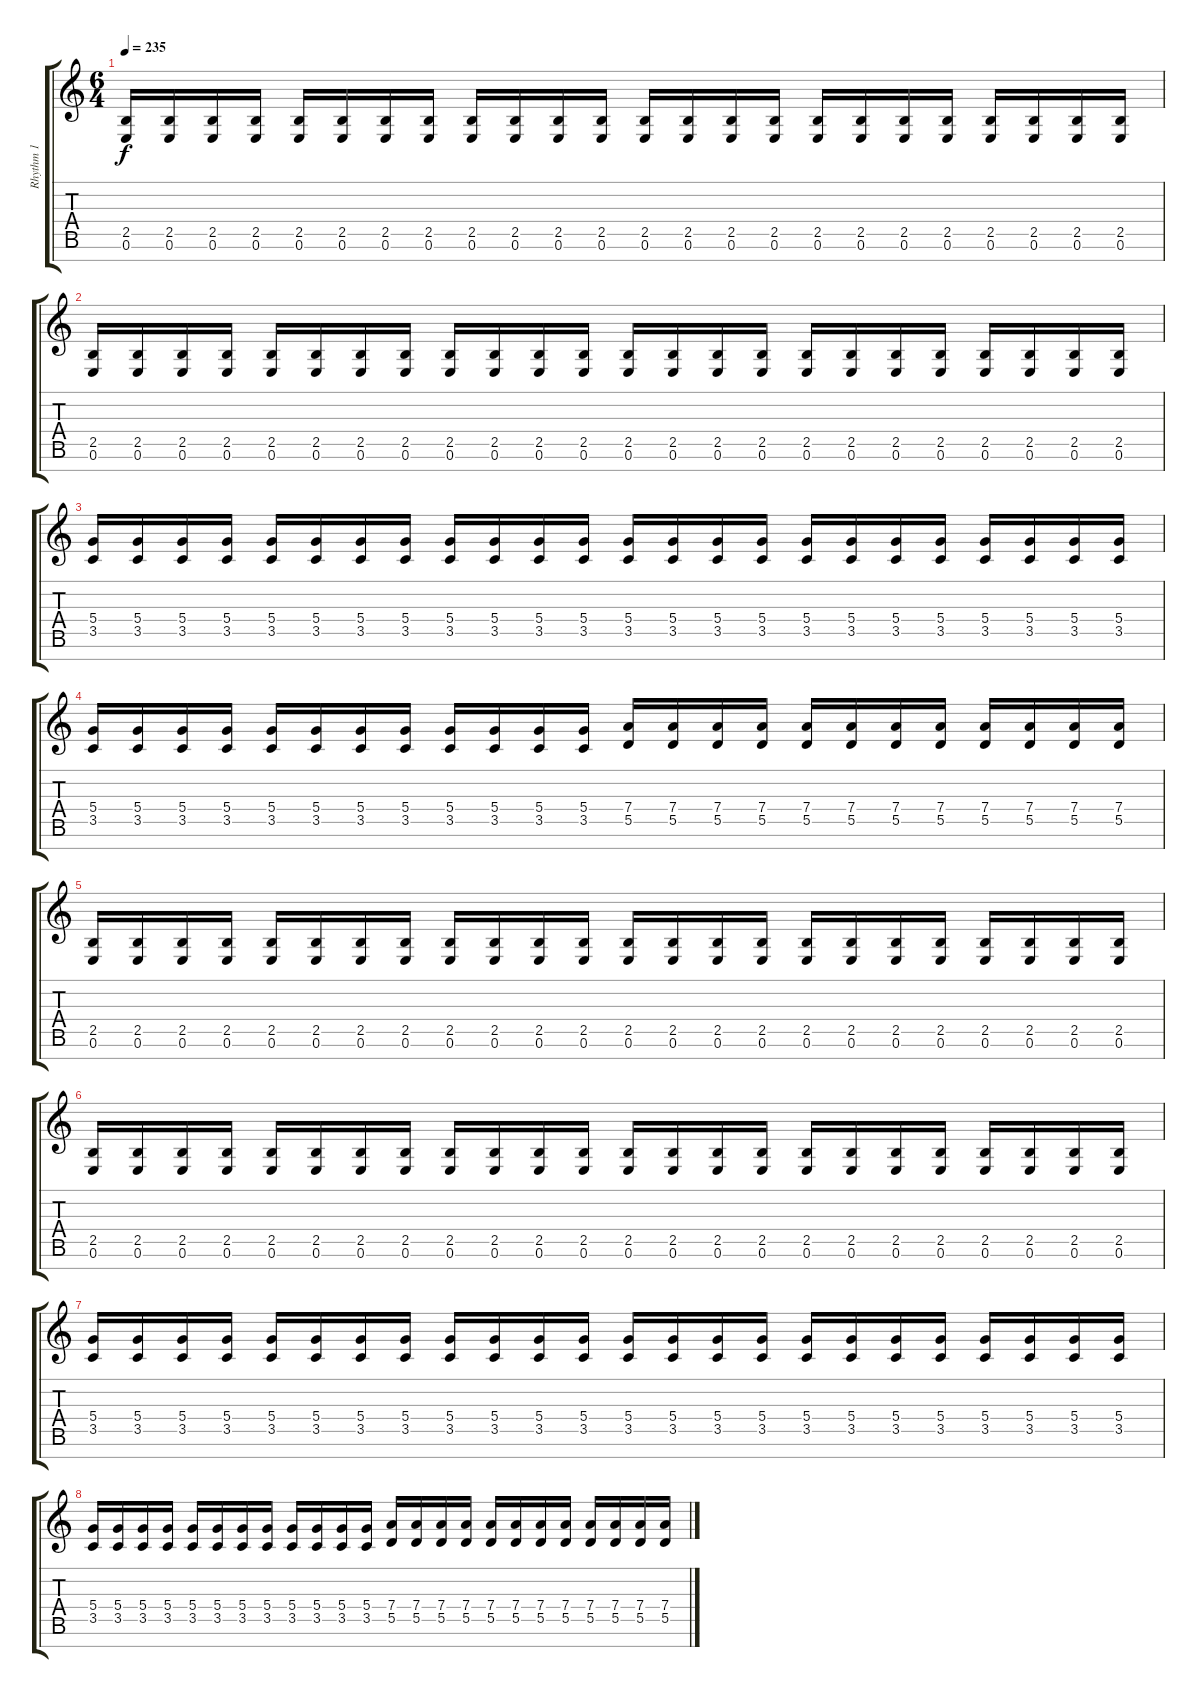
\track ("Rhythm 1" "Rhythm 1") {instrument distortionguitar}
\staff {score tabs}
\tuning (E4 B3 G3 D3 A2 E2 B1) {hide}
\ts (6 4)
\tempo 235
\clef g2
\ks c
(2.5 0.6).16{dy f} (2.5 0.6).16 (2.5 0.6).16 (2.5 0.6).16 (2.5 0.6).16 (2.5 0.6).16 (2.5 0.6).16 (2.5 0.6).16 (2.5 0.6).16 (2.5 0.6).16 (2.5 0.6).16 (2.5 0.6).16 (2.5 0.6).16 (2.5 0.6).16 (2.5 0.6).16 (2.5 0.6).16 (2.5 0.6).16 (2.5 0.6).16 (2.5 0.6).16 (2.5 0.6).16 (2.5 0.6).16 (2.5 0.6).16 (2.5 0.6).16 (2.5 0.6).16 |
(2.5 0.6).16 (2.5 0.6).16 (2.5 0.6).16 (2.5 0.6).16 (2.5 0.6).16 (2.5 0.6).16 (2.5 0.6).16 (2.5 0.6).16 (2.5 0.6).16 (2.5 0.6).16 (2.5 0.6).16 (2.5 0.6).16 (2.5 0.6).16 (2.5 0.6).16 (2.5 0.6).16 (2.5 0.6).16 (2.5 0.6).16 (2.5 0.6).16 (2.5 0.6).16 (2.5 0.6).16 (2.5 0.6).16 (2.5 0.6).16 (2.5 0.6).16 (2.5 0.6).16 |
(5.4 3.5).16 (5.4 3.5).16 (5.4 3.5).16 (5.4 3.5).16 (5.4 3.5).16 (5.4 3.5).16 (5.4 3.5).16 (5.4 3.5).16 (5.4 3.5).16 (5.4 3.5).16 (5.4 3.5).16 (5.4 3.5).16 (5.4 3.5).16 (5.4 3.5).16 (5.4 3.5).16 (5.4 3.5).16 (5.4 3.5).16 (5.4 3.5).16 (5.4 3.5).16 (5.4 3.5).16 (5.4 3.5).16 (5.4 3.5).16 (5.4 3.5).16 (5.4 3.5).16 |
(5.4 3.5).16 (5.4 3.5).16 (5.4 3.5).16 (5.4 3.5).16 (5.4 3.5).16 (5.4 3.5).16 (5.4 3.5).16 (5.4 3.5).16 (5.4 3.5).16 (5.4 3.5).16 (5.4 3.5).16 (5.4 3.5).16 (7.4 5.5).16 (7.4 5.5).16 (7.4 5.5).16 (7.4 5.5).16 (7.4 5.5).16 (7.4 5.5).16 (7.4 5.5).16 (7.4 5.5).16 (7.4 5.5).16 (7.4 5.5).16 (7.4 5.5).16 (7.4 5.5).16 |
(2.5 0.6).16 (2.5 0.6).16 (2.5 0.6).16 (2.5 0.6).16 (2.5 0.6).16 (2.5 0.6).16 (2.5 0.6).16 (2.5 0.6).16 (2.5 0.6).16 (2.5 0.6).16 (2.5 0.6).16 (2.5 0.6).16 (2.5 0.6).16 (2.5 0.6).16 (2.5 0.6).16 (2.5 0.6).16 (2.5 0.6).16 (2.5 0.6).16 (2.5 0.6).16 (2.5 0.6).16 (2.5 0.6).16 (2.5 0.6).16 (2.5 0.6).16 (2.5 0.6).16 |
(2.5 0.6).16 (2.5 0.6).16 (2.5 0.6).16 (2.5 0.6).16 (2.5 0.6).16 (2.5 0.6).16 (2.5 0.6).16 (2.5 0.6).16 (2.5 0.6).16 (2.5 0.6).16 (2.5 0.6).16 (2.5 0.6).16 (2.5 0.6).16 (2.5 0.6).16 (2.5 0.6).16 (2.5 0.6).16 (2.5 0.6).16 (2.5 0.6).16 (2.5 0.6).16 (2.5 0.6).16 (2.5 0.6).16 (2.5 0.6).16 (2.5 0.6).16 (2.5 0.6).16 |
(5.4 3.5).16 (5.4 3.5).16 (5.4 3.5).16 (5.4 3.5).16 (5.4 3.5).16 (5.4 3.5).16 (5.4 3.5).16 (5.4 3.5).16 (5.4 3.5).16 (5.4 3.5).16 (5.4 3.5).16 (5.4 3.5).16 (5.4 3.5).16 (5.4 3.5).16 (5.4 3.5).16 (5.4 3.5).16 (5.4 3.5).16 (5.4 3.5).16 (5.4 3.5).16 (5.4 3.5).16 (5.4 3.5).16 (5.4 3.5).16 (5.4 3.5).16 (5.4 3.5).16 |
(5.4 3.5).16 (5.4 3.5).16 (5.4 3.5).16 (5.4 3.5).16 (5.4 3.5).16 (5.4 3.5).16 (5.4 3.5).16 (5.4 3.5).16 (5.4 3.5).16 (5.4 3.5).16 (5.4 3.5).16 (5.4 3.5).16 (7.4 5.5).16 (7.4 5.5).16 (7.4 5.5).16 (7.4 5.5).16 (7.4 5.5).16 (7.4 5.5).16 (7.4 5.5).16 (7.4 5.5).16 (7.4 5.5).16 (7.4 5.5).16 (7.4 5.5).16 (7.4 5.5).16
